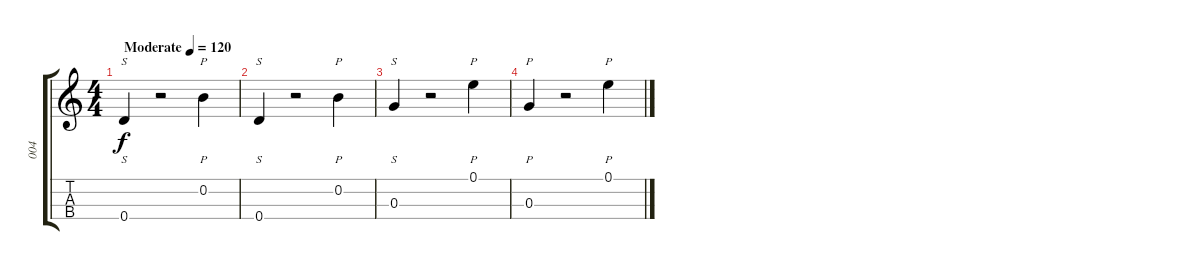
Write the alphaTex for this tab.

\track ("004" "004") {instrument slapbass1}
\staff {score tabs}
\tuning (E4 B3 G3 D3) {hide}
\ts (4 4)
\tempo (120 "Moderate")
\clef g2
\ks c
0.4.4{s dy f instrument slapbass1} r.2 0.2.4{p} |
0.4.4{s} r.2 0.2.4{p} |
0.3.4{s} r.2 0.1.4{p} |
0.3.4{p} r.2 0.1.4{p}
